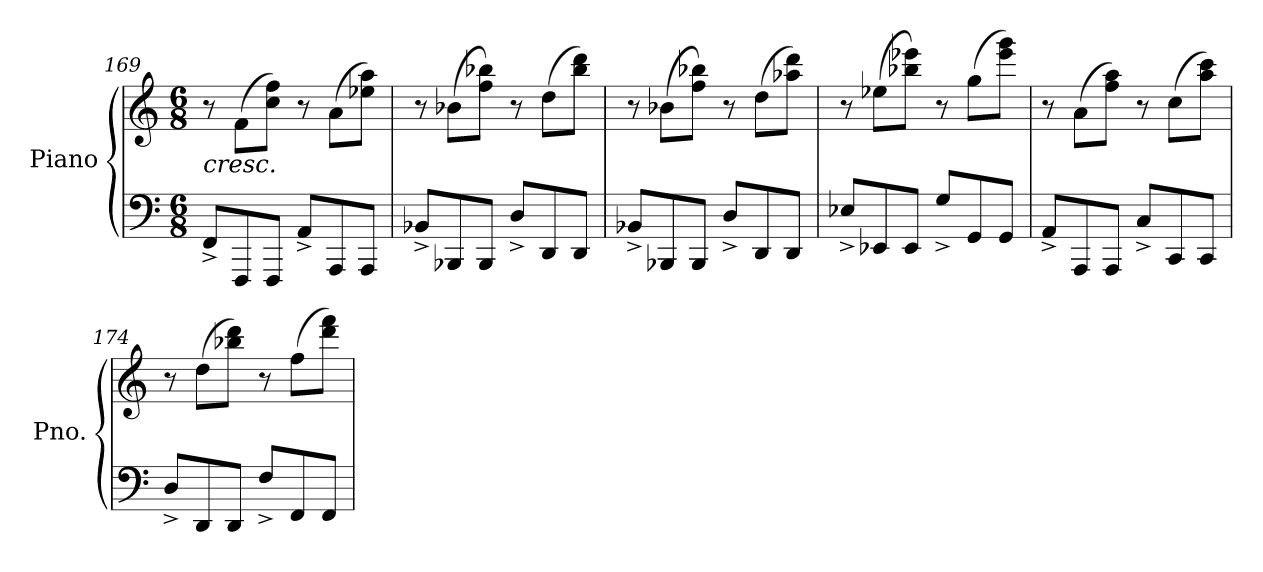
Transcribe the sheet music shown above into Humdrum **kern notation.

**kern	**kern
*part1	*part1
*staff2	*staff1
*I"Piano	*
*I'Pno.	*
*clefF4	*clefG2
*k[]	*k[]
*M6/8	*M6/8
=169	=169
!	!LO:TX:b:i:t=cresc.
8FF^/L	8r
8FFF/	(>8f\L
8FFF/J	8cc\ 8ff\J)
8AA^/L	8r
8AAA/	(>8a\L
8AAA/J	8ee-X\ 8aa\J)
=170	=170
8BB-X^/L	8r
8BBB-X/	(>8b-X\L
8BBB-/J	8ff\ 8bb-X\J)
8D^/L	8r
8DD/	(>8dd\L
8DD/J	8bb-\ 8ddd\J)
!!LO:LB:g=z
=171	=171
8BB-X^/L	8r
8BBB-X/	(>8b-X\L
8BBB-/J	8ff\ 8bb-X\J)
8D^/L	8r
8DD/	(>8dd\L
8DD/J	8aa-X\ 8ddd\J)
=172	=172
8E-X^/L	8r
8EE-X/	(>8ee-X\L
8EE-/J	8bb-X\ 8eee-X\J)
8G^/L	8r
8GG/	(>8gg\L
8GG/J	8eee-\ 8ggg\J)
=173	=173
8AA^/L	8r
8AAA/	(>8a\L
8AAA/J	8ff\ 8aa\J)
8C^/L	8r
8CC/	(>8cc\L
8CC/J	8aa\ 8ccc\J)
=174	=174
8D^/L	8r
8DD/	(>8dd\L
8DD/J	8bb-X\ 8ddd\J)
8F^/L	8r
8FF/	(>8ff\L
8FF/J	8ddd\ 8fff\J)
=	=
*-	*-
